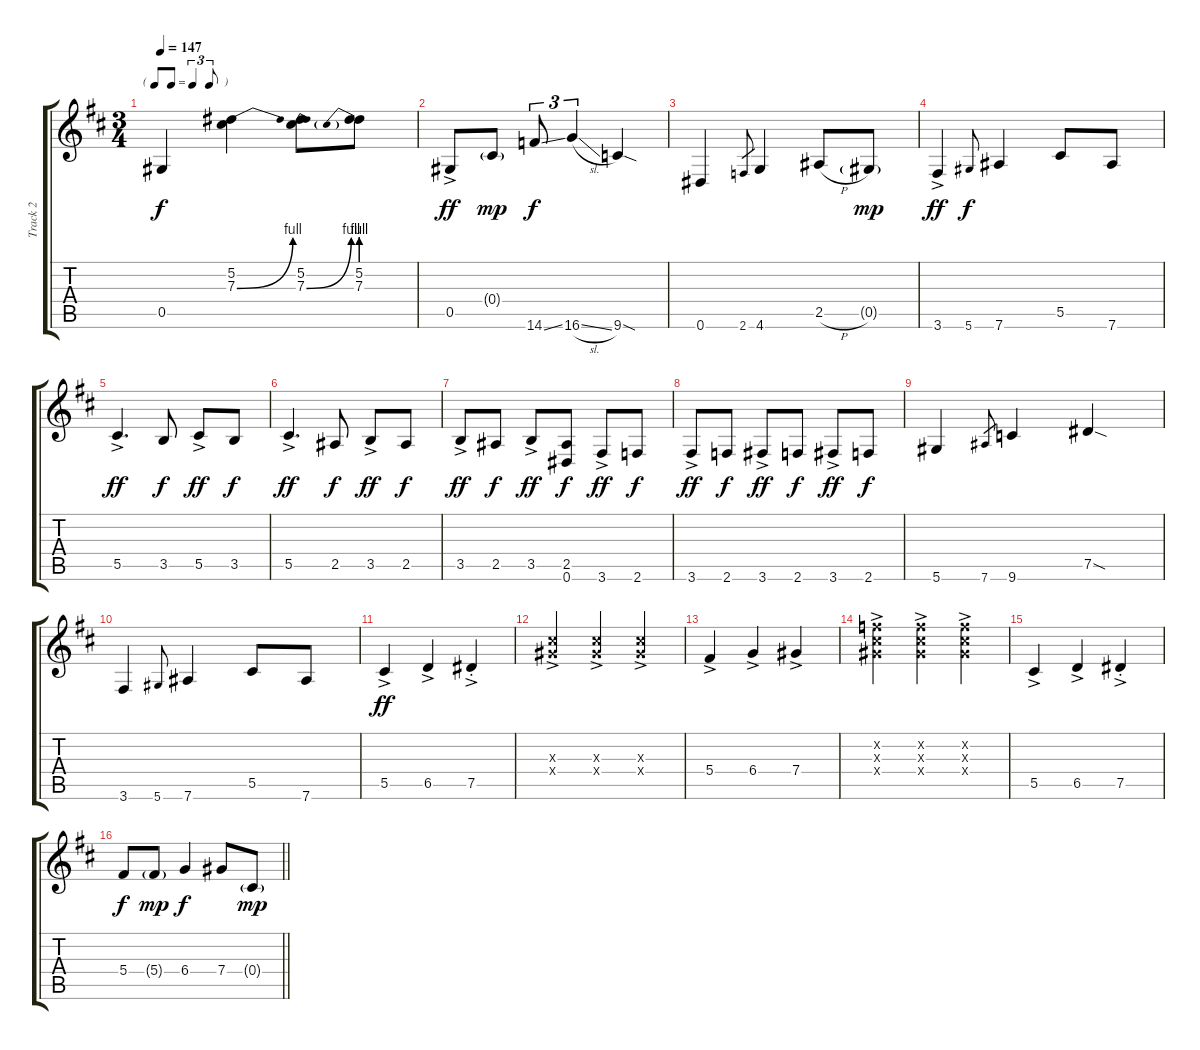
\track ("Track 2" "Track 2") {instrument distortionguitar}
\staff {score tabs}
\tuning (Eb4 Bb3 Gb3 Db3 Ab2 Eb2) {hide}
\ts (3 4)
\tf triplet8th
\tempo 147
\clef g2
\ks d
0.5.4{dy f} (5.2 7.3{be (bend 0 0 60 4)}).4 (5.2 7.3{be (bend 0 0 60 4)}).8 (5.2 7.3{be (prebend 0 4 60 4)}).8 |
0.5{ac}.8{dy ff} 0.4{g}.8{dy mp} 14.6{ss}.8{tu (3 2) dy f} 16.6{sl}.4{tu (3 2)} 9.6{sod}.4 |
0.6.4 2.6.8{gr} 4.6.4 2.5{h}.8 0.5{g}.8{dy mp} |
3.6{ac}.4{dy ff} 5.6.8{gr onbeat dy f} 7.6.4 5.5.8 7.6.8 |
5.5{ac}.4{d dy ff} 3.5.8{dy f} 5.5{ac}.8{dy ff} 3.5.8{dy f} |
5.5{ac}.4{d dy ff} 2.5.8{dy f} 3.5{ac}.8{dy ff} 2.5.8{dy f} |
3.5{ac}.8{dy ff} 2.5.8{dy f} 3.5{ac}.8{dy ff} (2.5 0.6).8{dy f} 3.6{ac}.8{dy ff} 2.6.8{dy f} |
3.6{ac}.8{dy ff} 2.6.8{dy f} 3.6{ac}.8{dy ff} 2.6.8{dy f} 3.6{ac}.8{dy ff} 2.6.8{dy f} |
5.6.4 7.6.8{gr} 9.6.4 7.5{sod}.4 |
3.6.4 5.6.8{gr onbeat} 7.6.4 5.5.8 7.6.8 |
5.5{ac}.4{dy ff} 6.5{ac}.4 7.5{ac st}.4 |
(7.3{ac x} 7.4{ac x}).4 (7.3{ac x} 7.4{ac x}).4 (7.3{ac x} 7.4{ac x}).4 |
5.4{ac}.4 6.4{ac}.4 7.4{ac}.4 |
(7.2{ac x} 7.3{ac x} 7.4{ac x}).4 (7.2{ac x} 7.3{ac x} 7.4{ac x}).4 (7.2{ac x} 7.3{ac x} 7.4{ac x}).4 |
5.5{ac}.4 6.5{ac}.4 7.5{ac st}.4 |
\barLineRight lightlight
5.4.8{dy f} 5.4{g}.8{dy mp} 6.4.4{dy f} 7.4.8 0.4{g}.8{dy mp}
